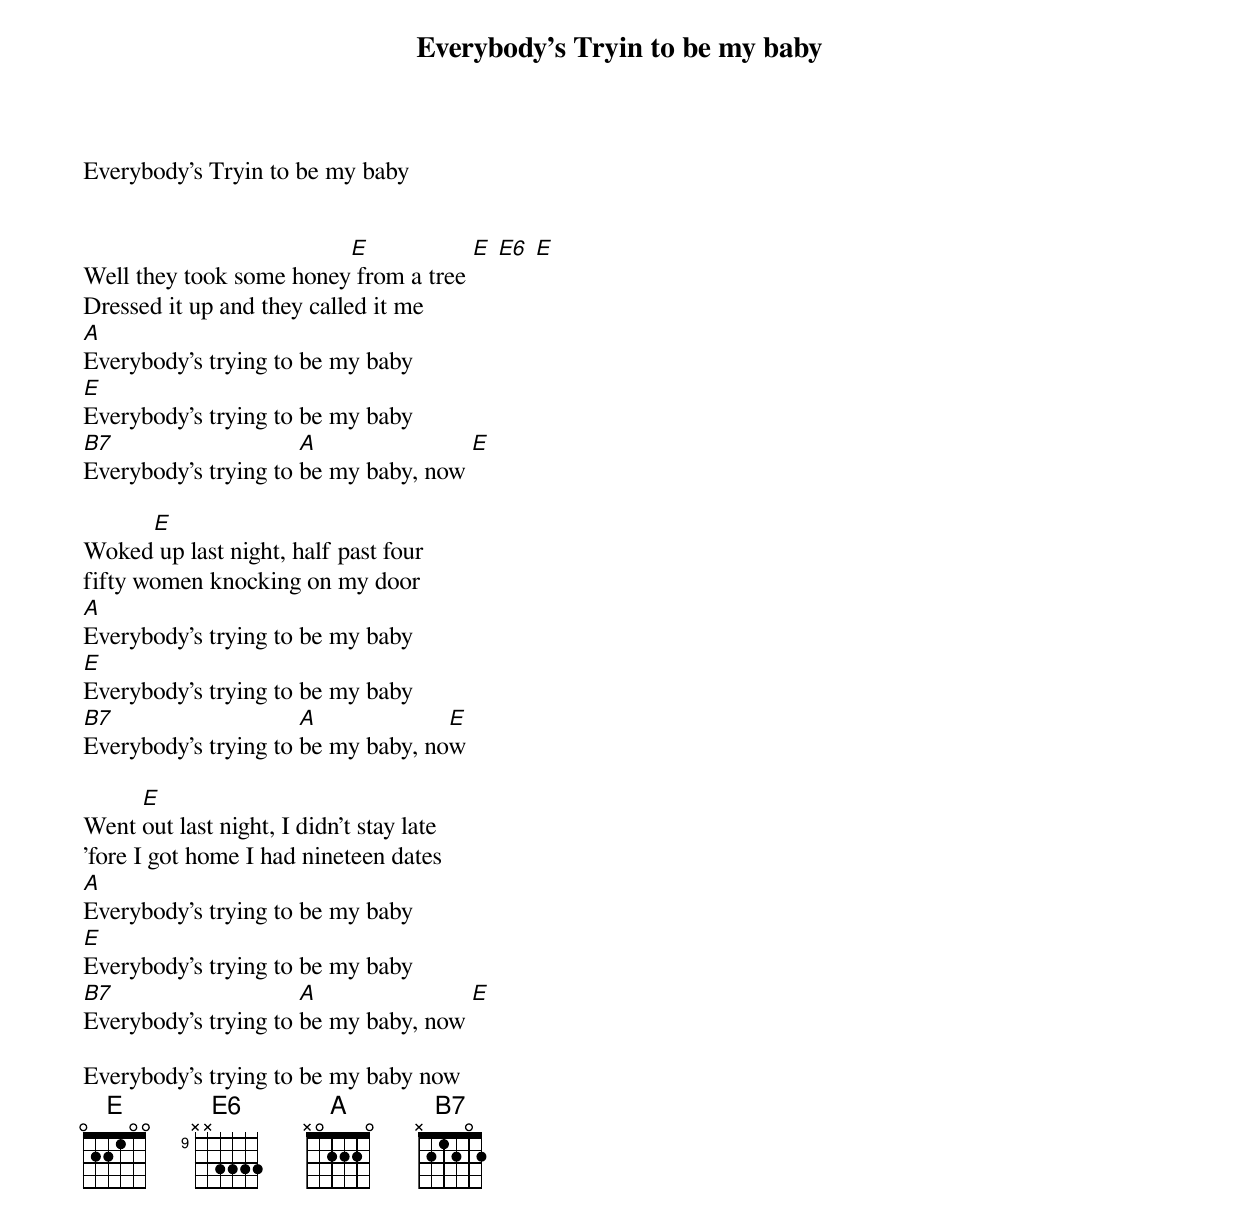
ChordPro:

{title: Everybody's Tryin to be my baby}

Everybody's Tryin to be my baby


Well they took some honey[E] from a tree [E] [E6] [E]
Dressed it up and they called it me
[A]Everybody's trying to be my baby
[E]Everybody's trying to be my baby
[B7]Everybody's trying to [A]be my baby, now [E]

Woked[E] up last night, half past four
fifty women knocking on my door
[A]Everybody's trying to be my baby
[E]Everybody's trying to be my baby
[B7]Everybody's trying to [A]be my baby, no[E]w

Went [E]out last night, I didn't stay late
'fore I got home I had nineteen dates
[A]Everybody's trying to be my baby
[E]Everybody's trying to be my baby
[B7]Everybody's trying to [A]be my baby, now [E]

Everybody's trying to be my baby now
